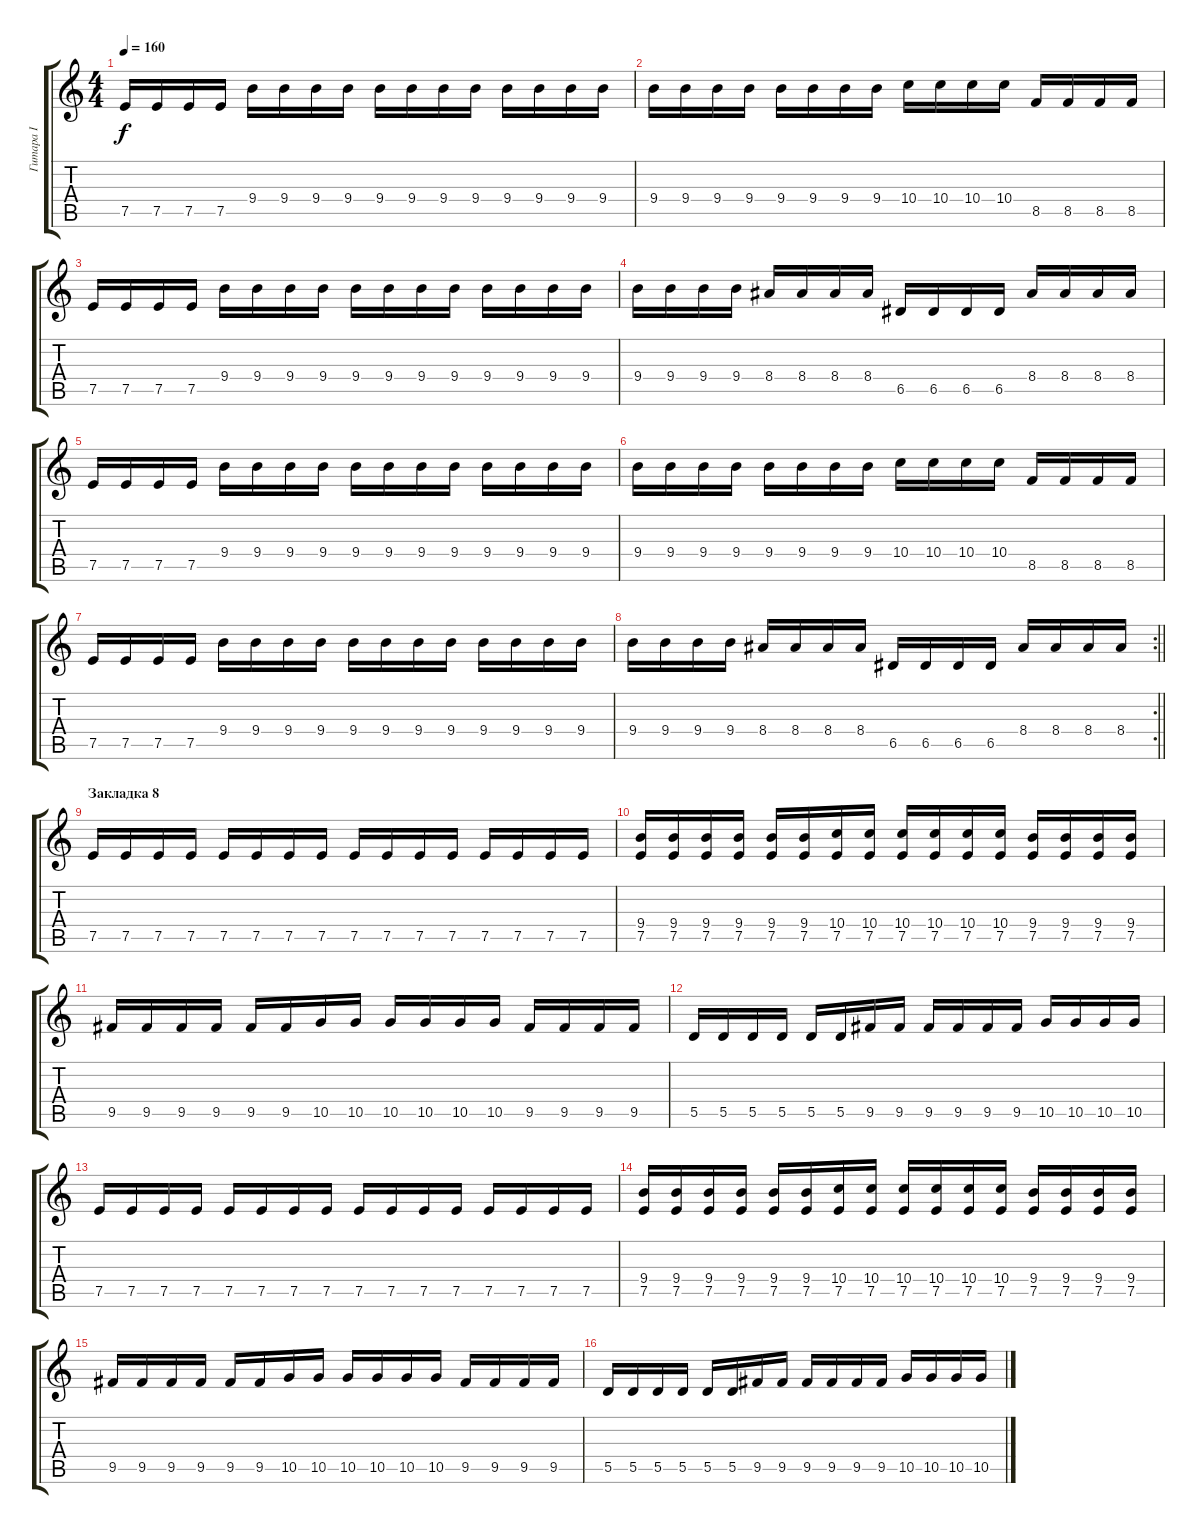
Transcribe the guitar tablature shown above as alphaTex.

\track ("Гитара I" "Гитара I") {instrument distortionguitar}
\staff {score tabs}
\tuning (E4 B3 G3 D3 A2 E2) {hide}
\ts (4 4)
\tempo 160
\clef g2
\ks c
7.5.16{dy f} 7.5.16 7.5.16 7.5.16 9.4.16 9.4.16 9.4.16 9.4.16 9.4.16 9.4.16 9.4.16 9.4.16 9.4.16 9.4.16 9.4.16 9.4.16 |
9.4.16 9.4.16 9.4.16 9.4.16 9.4.16 9.4.16 9.4.16 9.4.16 10.4.16 10.4.16 10.4.16 10.4.16 8.5.16 8.5.16 8.5.16 8.5.16 |
7.5.16 7.5.16 7.5.16 7.5.16 9.4.16 9.4.16 9.4.16 9.4.16 9.4.16 9.4.16 9.4.16 9.4.16 9.4.16 9.4.16 9.4.16 9.4.16 |
9.4.16 9.4.16 9.4.16 9.4.16 8.4.16 8.4.16 8.4.16 8.4.16 6.5.16 6.5.16 6.5.16 6.5.16 8.4.16 8.4.16 8.4.16 8.4.16 |
7.5.16 7.5.16 7.5.16 7.5.16 9.4.16 9.4.16 9.4.16 9.4.16 9.4.16 9.4.16 9.4.16 9.4.16 9.4.16 9.4.16 9.4.16 9.4.16 |
9.4.16 9.4.16 9.4.16 9.4.16 9.4.16 9.4.16 9.4.16 9.4.16 10.4.16 10.4.16 10.4.16 10.4.16 8.5.16 8.5.16 8.5.16 8.5.16 |
7.5.16 7.5.16 7.5.16 7.5.16 9.4.16 9.4.16 9.4.16 9.4.16 9.4.16 9.4.16 9.4.16 9.4.16 9.4.16 9.4.16 9.4.16 9.4.16 |
\rc 2
\barLineRight lightlight
9.4.16 9.4.16 9.4.16 9.4.16 8.4.16 8.4.16 8.4.16 8.4.16 6.5.16 6.5.16 6.5.16 6.5.16 8.4.16 8.4.16 8.4.16 8.4.16 |
\section ("" "Закладка 8")
7.5.16 7.5.16 7.5.16 7.5.16 7.5.16 7.5.16 7.5.16 7.5.16 7.5.16 7.5.16 7.5.16 7.5.16 7.5.16 7.5.16 7.5.16 7.5.16 |
(9.4 7.5).16 (9.4 7.5).16 (9.4 7.5).16 (9.4 7.5).16 (9.4 7.5).16 (9.4 7.5).16 (10.4 7.5).16 (10.4 7.5).16 (10.4 7.5).16 (10.4 7.5).16 (10.4 7.5).16 (10.4 7.5).16 (9.4 7.5).16 (9.4 7.5).16 (9.4 7.5).16 (9.4 7.5).16 |
9.5.16 9.5.16 9.5.16 9.5.16 9.5.16 9.5.16 10.5.16 10.5.16 10.5.16 10.5.16 10.5.16 10.5.16 9.5.16 9.5.16 9.5.16 9.5.16 |
5.5.16 5.5.16 5.5.16 5.5.16 5.5.16 5.5.16 9.5.16 9.5.16 9.5.16 9.5.16 9.5.16 9.5.16 10.5.16 10.5.16 10.5.16 10.5.16 |
7.5.16 7.5.16 7.5.16 7.5.16 7.5.16 7.5.16 7.5.16 7.5.16 7.5.16 7.5.16 7.5.16 7.5.16 7.5.16 7.5.16 7.5.16 7.5.16 |
(9.4 7.5).16 (9.4 7.5).16 (9.4 7.5).16 (9.4 7.5).16 (9.4 7.5).16 (9.4 7.5).16 (10.4 7.5).16 (10.4 7.5).16 (10.4 7.5).16 (10.4 7.5).16 (10.4 7.5).16 (10.4 7.5).16 (9.4 7.5).16 (9.4 7.5).16 (9.4 7.5).16 (9.4 7.5).16 |
9.5.16 9.5.16 9.5.16 9.5.16 9.5.16 9.5.16 10.5.16 10.5.16 10.5.16 10.5.16 10.5.16 10.5.16 9.5.16 9.5.16 9.5.16 9.5.16 |
5.5.16 5.5.16 5.5.16 5.5.16 5.5.16 5.5.16 9.5.16 9.5.16 9.5.16 9.5.16 9.5.16 9.5.16 10.5.16 10.5.16 10.5.16 10.5.16
